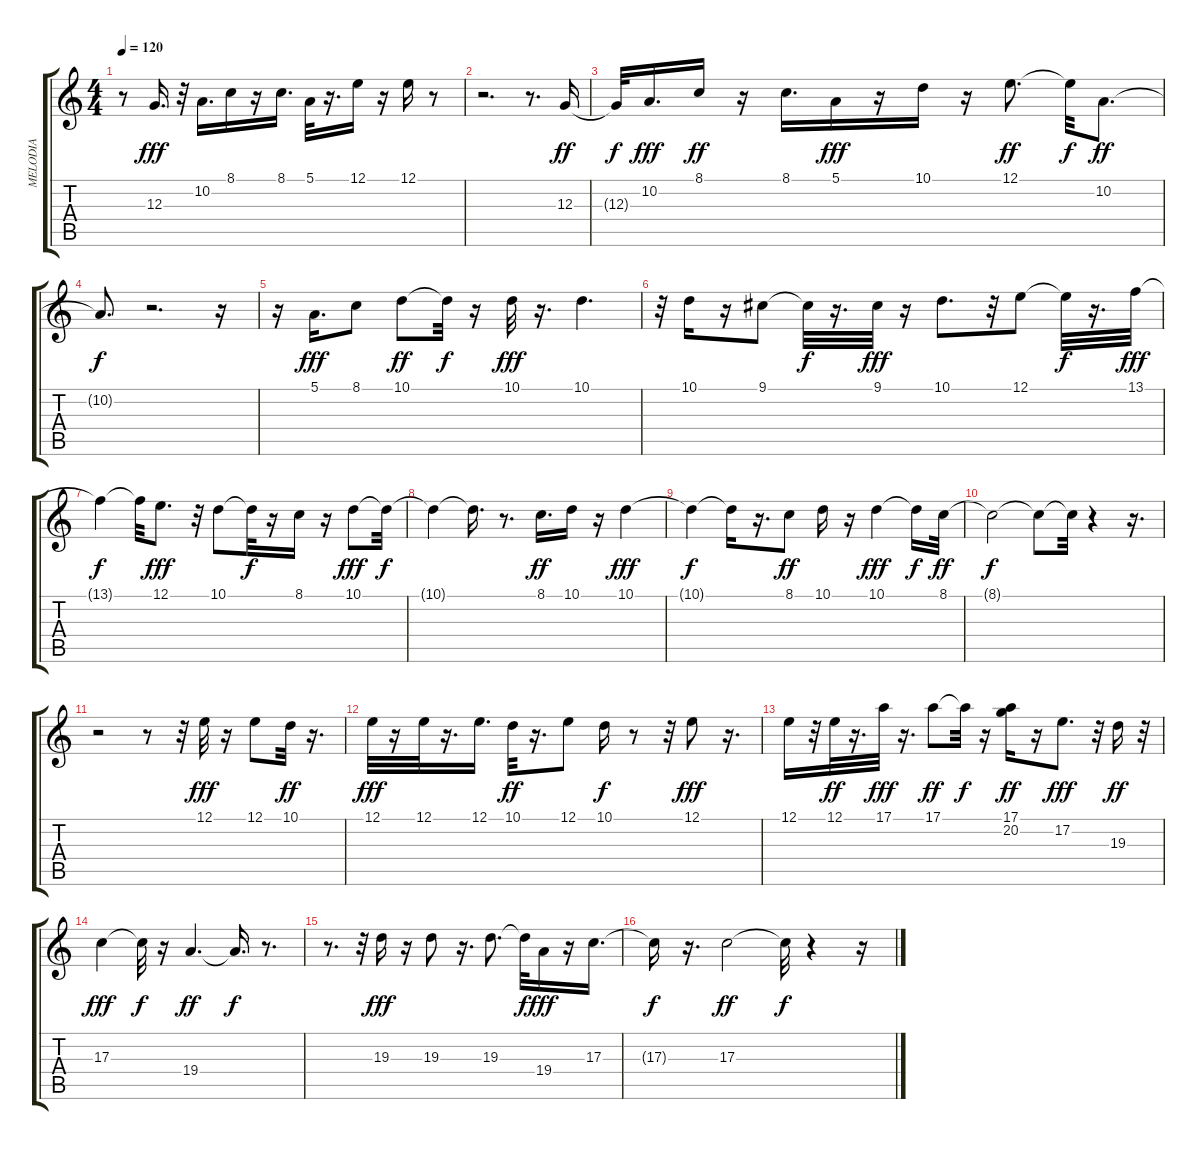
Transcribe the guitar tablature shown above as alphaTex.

\track ("MELODIA" "MELODIA") {solo instrument viola}
\staff {score tabs}
\tuning (E4 B3 G3 D3 A2 E2) {hide}
\ts (4 4)
\tempo 120
\clef g2
\ks c
r.8{dy ff} 12.3.16{d dy fff} r.32 10.2.16{d} 8.1.16 r.16 8.1.16{d} 5.1.32 r.16{d} 12.1.16 r.16 12.1.16 r.8 |
r.2{d} r.8{d} 12.3.16{dy ff} |
12.3{t}.32{dy f} 10.2.16{d dy fff} 8.1.16{dy ff} r.16 8.1.16{d} 5.1.16{dy fff} r.16 10.1.16 r.16 12.1.8{d dy ff} 12.1{t}.32{dy f} 10.2.8{d dy ff} |
10.2{t}.8{d dy f} r.2{d} r.16 |
r.16 5.1.16{d dy fff} 8.1.8 10.1.8{dy ff} 10.1{t}.32{dy f} r.16 10.1.32{dy fff} r.16{d} 10.1.4{d} |
r.32 10.1.16 r.16 9.1.8 9.1{t}.32{dy f} r.16{d} 9.1.32{dy fff} r.16 10.1.8{d} r.32 12.1.8 12.1{t}.32{dy f} r.16{d} 13.1.32{dy fff} |
13.1{t}.4{dy f} 13.1{t}.32 12.1.8{d dy fff} r.32 10.1.8 10.1{t}.32{dy f} r.16 8.1.16 r.16 10.1.8{dy fff} 10.1{t}.32{dy f} |
10.1{t}.4 10.1{t}.16{d} r.8{d} 8.1.16{d dy ff} 10.1.16 r.16 10.1.4{dy fff} |
10.1{t}.4{dy f} 10.1{t}.16 r.16{d} 8.1.8{dy ff} 10.1.16 r.16 10.1.4{dy fff} 10.1{t}.16{dy f} 8.1.32{dy ff} |
8.1{t}.2{dy f} 8.1{t}.8 8.1{t}.32 r.4 r.16{d} |
r.2 r.8 r.32 12.1.32{dy fff} r.16 12.1.8 10.1.32{dy ff} r.16{d} |
12.1.32{dy fff} r.16 12.1.32 r.16{d} 12.1.16{d} 10.1.32{dy ff} r.16{d} 12.1.8 10.1.16{dy f} r.8 r.32 12.1.8{dy fff} r.16{d} |
12.1.16 r.32 12.1.32{dy ff} r.16{d} 17.1.32{dy fff} r.16{d} 17.1.8{dy ff} 17.1{t}.32{dy f} r.16 (17.1 20.2).16{dy ff} r.16 17.2.8{d dy fff} r.32 19.3.16{dy ff} r.32 |
17.3.4{dy fff} 17.3{t}.32{dy f} r.16 19.4.4{d dy ff} 19.4{t}.16{d dy f} r.8{d} |
r.8{d} r.32 19.3.16{dy fff} r.16 19.3.8 r.16{d} 19.3.8{d} 19.3{t}.32{dy f} 19.4.16{dy fff} r.16 17.3.16{d} |
17.3{t}.16{dy f} r.16{d} 17.3.2{dy ff} 17.3{t}.32{dy f} r.4 r.16
